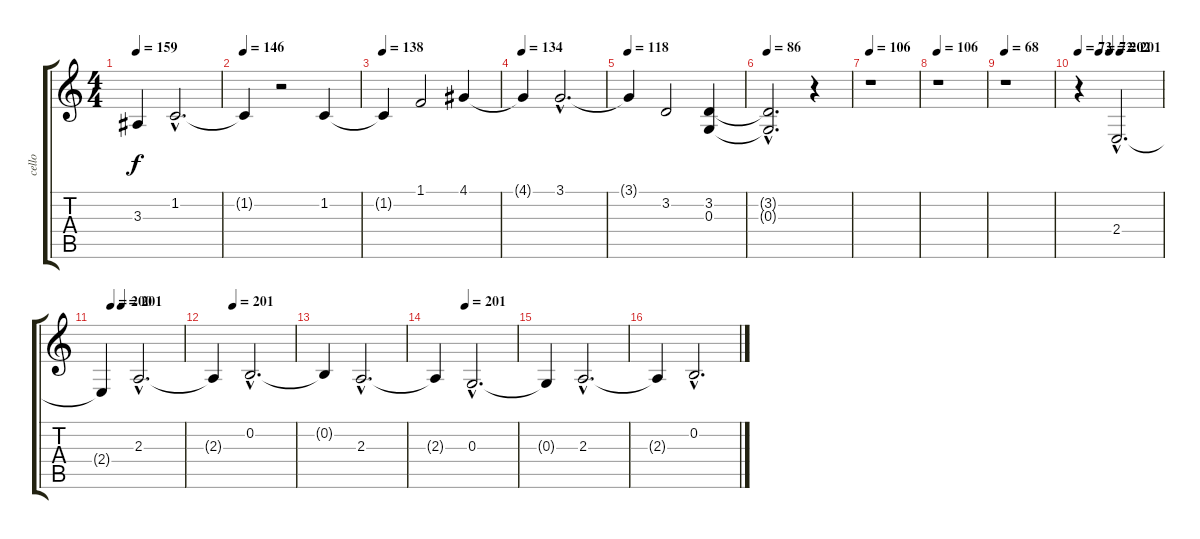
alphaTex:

\track ("cello" "cello") {instrument stringensemble1}
\staff {score tabs}
\tuning (E4 B3 G3 D3 A2 E2) {hide}
\ts (4 4)
\tempo 159
\clef g2
\ks c
3.3{t}.4{dy f} 1.2{hac}.2{d} |
\tempo 146
1.2{t}.4 r.2 1.2.4 |
\tempo 138
1.2{t}.4 1.1.2 4.1.4 |
\tempo 134
4.1{t}.4 3.1{hac}.2{d} |
\tempo 118
3.1{t}.4 3.2.2 (3.2 0.3).4 |
\tempo 86
(3.2{hac t} 0.3{hac t}).2{d} r.4 |
\tempo 106
r.1 |
\tempo 106
r.1 |
\tempo 68
r.1 |
\tempo 73
\tempo (72 0.25)
\tempo (202 0.375)
\tempo (201 0.5)
r.4 2.4{hac}.2{d instrument stringensemble1} |
\tempo (200 0.125)
\tempo (201 0.25)
2.4{t}.4 2.3{hac}.2{d} |
\tempo (201 0.25)
2.3{t}.4 0.2{hac}.2{d} |
0.2{t}.4 2.3{hac}.2{d} |
\tempo (201 0.375)
2.3{t}.4 0.3{hac}.2{d} |
0.3{t}.4 2.3{hac}.2{d} |
2.3{t}.4 0.2{hac}.2{d}
